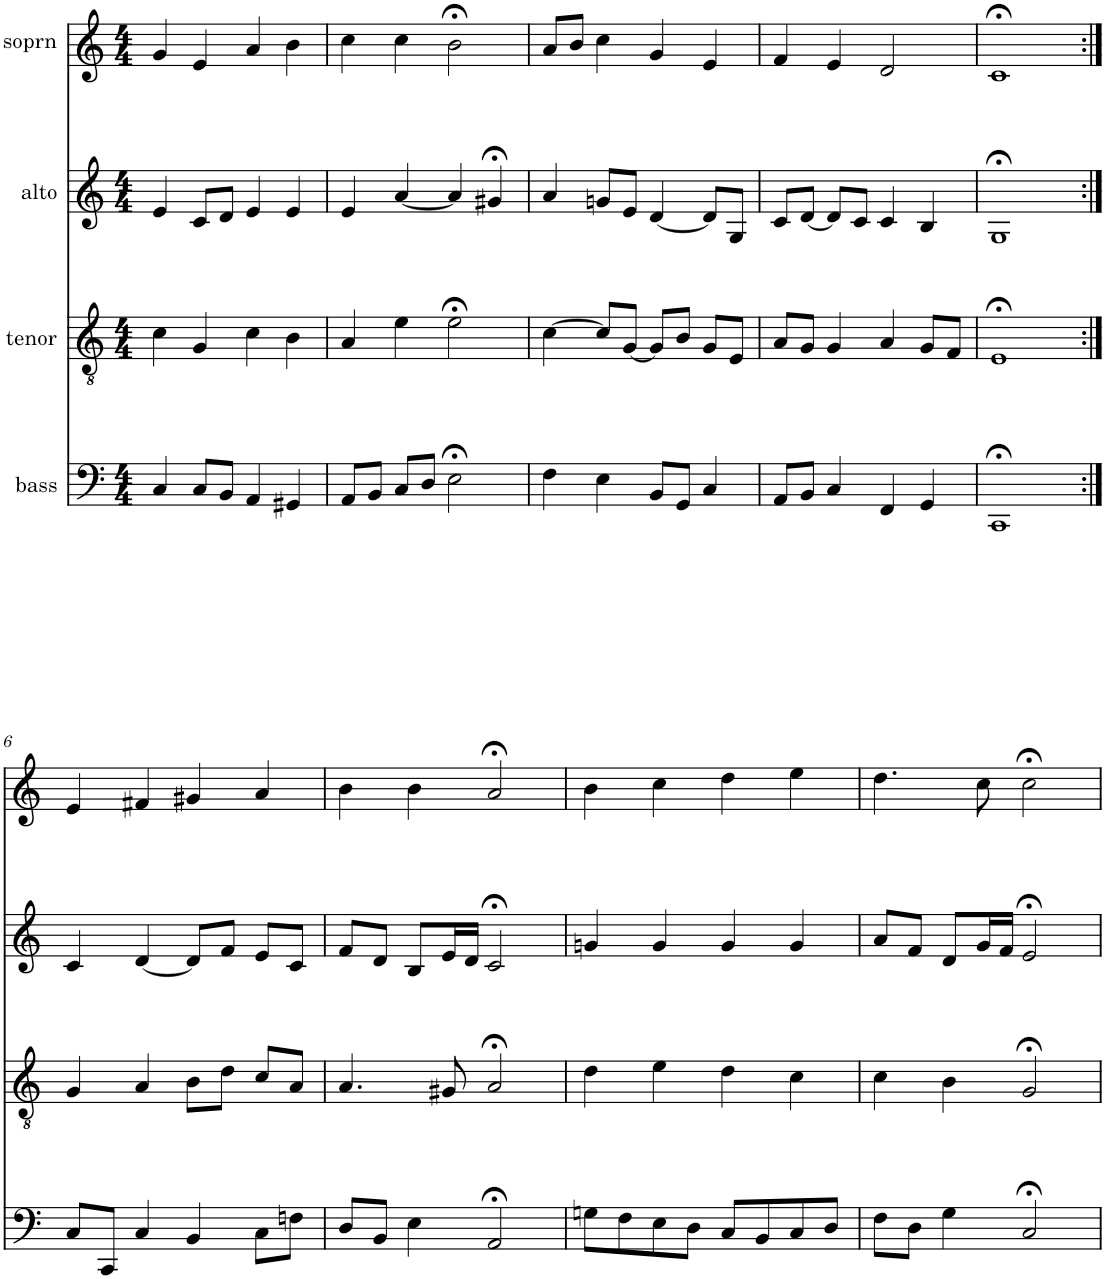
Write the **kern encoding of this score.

**kern	**kern	**kern	**kern
*part4	*part3	*part2	*part1
*staff4	*staff3	*staff2	*staff1
*I"bass	*I"tenor	*I"alto	*I"soprn
*clefF4	*clefGv2	*clefG2	*clefG2
*k[]	*k[]	*k[]	*k[]
*M4/4	*M4/4	*M4/4	*M4/4
=1	=1	=1	=1
4C/	4c\	4e/	4g/
8C/L	4G/	8c/L	4e/
8BB/J	.	8d/J	.
4AA/	4c\	4e/	4a/
4GG#X/	4B\	4e/	4b\
=2	=2	=2	=2
8AA/L	4A/	4e/	4cc\
8BB/J	.	.	.
8C/L	4e\	[4a/	4cc\
8D/J	.	.	.
2E;<\	2e;<\	4a/]	2b;<\
.	.	4g#X;</	.
=3	=3	=3	=3
4F\	[4c\	4a/	8a/L
.	.	.	8b/J
4E\	8c/L]	8gn/L	4cc\
.	[8G/J	8e/J	.
8BB/L	8G/L]	[4d/	4g/
8GG/J	8B/J	.	.
4C/	8G/L	8d/L]	4e/
.	8E/J	8G/J	.
=4	=4	=4	=4
8AA/L	8A/L	8c/L	4f/
8BB/J	8G/J	[8d/J	.
4C/	4G/	8d/L]	4e/
.	.	8c/J	.
4FF/	4A/	4c/	2d/
4GG/	8G/L	4B/	.
.	8F/J	.	.
=5	=5	=5	=5
1CC;<	1E;<	1G;<	1c;<
!!LO:LB:g=z
=6:|!	=6:|!	=6:|!	=6:|!
8C/L	4G/	4c/	4e/
8CC/J	.	.	.
4C/	4A/	[4d/	4f#X/
4BB/	8B\L	8d/L]	4g#X/
.	8d\J	8f/J	.
8C\L	8c/L	8e/L	4a/
8Fn\J	8A/J	8c/J	.
=7	=7	=7	=7
8D/L	4.A/	8f/L	4b\
8BB/J	.	8d/J	.
4E\	.	8B/L	4b\
.	8G#X/	16e/L	.
.	.	16d/JJ	.
2AA;</	2A;</	2c;</	2a;</
=8	=8	=8	=8
8Gn\L	4d\	4gn/	4b\
8F\	.	.	.
8E\	4e\	4g/	4cc\
8D\J	.	.	.
8C/L	4d\	4g/	4dd\
8BB/	.	.	.
8C/	4c\	4g/	4ee\
8D/J	.	.	.
=9	=9	=9	=9
8F\L	4c\	8a/L	4.dd\
8D\J	.	8f/J	.
4G\	4B\	8d/L	.
.	.	16g/L	8cc\
.	.	16f/JJ	.
2C;</	2G;</	2e;</	2cc;<\
=	=	=	=
*-	*-	*-	*-
